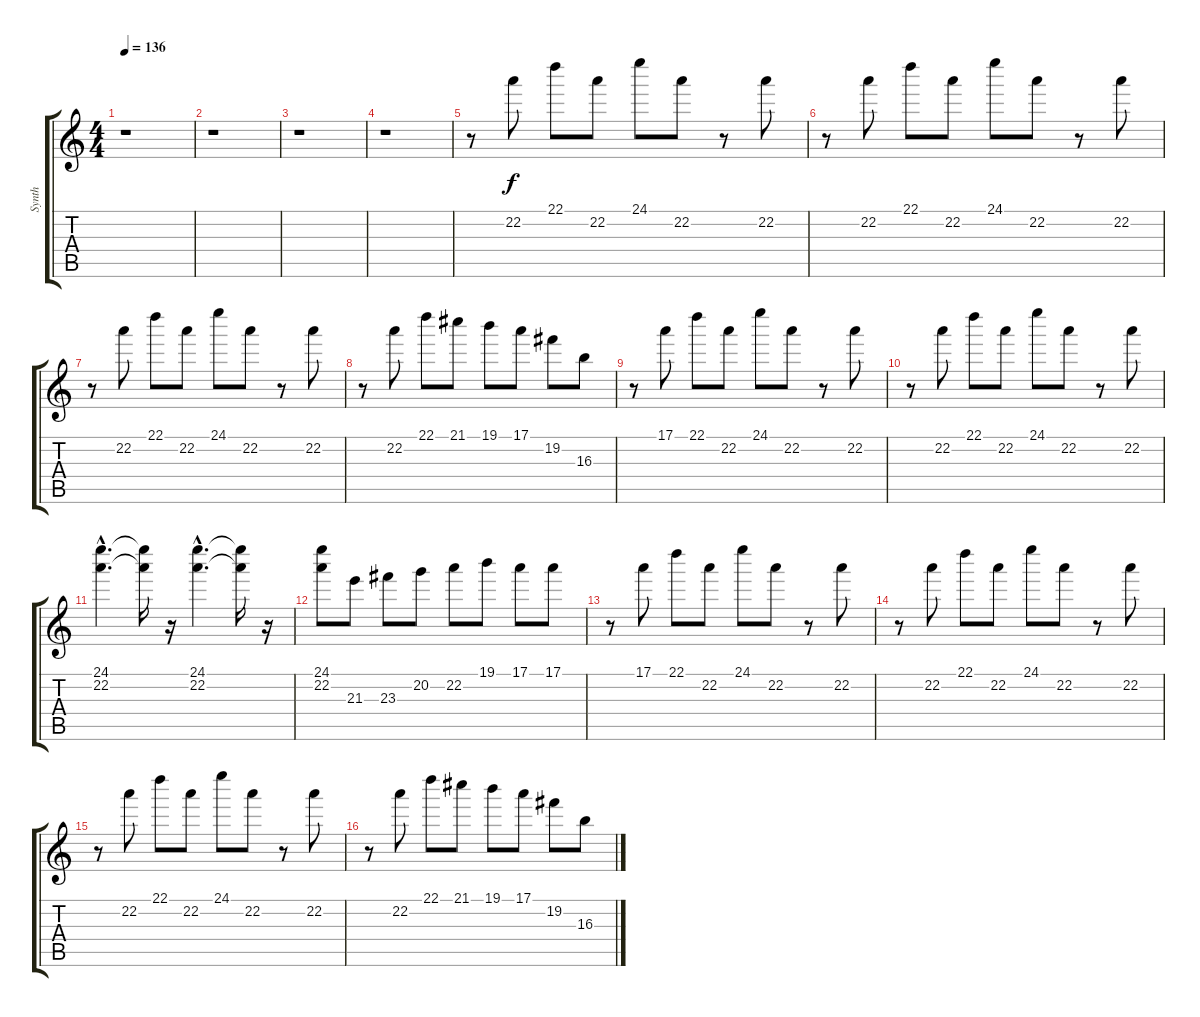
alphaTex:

\track ("Synth" "Synth") {instrument distortionguitar}
\staff {score tabs}
\tuning (E4 B3 G3 D3 A2 E2) {hide}
\ts (4 4)
\tempo 136
\clef g2
\ks c
r.1{dy f} |
r.1 |
r.1 |
r.1 |
r.8 22.2.8 22.1.8 22.2.8 24.1.8 22.2.8 r.8 22.2.8 |
r.8 22.2.8 22.1.8 22.2.8 24.1.8 22.2.8 r.8 22.2.8 |
r.8 22.2.8 22.1.8 22.2.8 24.1.8 22.2.8 r.8 22.2.8 |
r.8 22.2.8 22.1.8 21.1.8 19.1.8 17.1.8 19.2.8 16.3.8 |
r.8 17.1.8 22.1.8 22.2.8 24.1.8 22.2.8 r.8 22.2.8 |
r.8 22.2.8 22.1.8 22.2.8 24.1.8 22.2.8 r.8 22.2.8 |
(24.1{hac} 22.2{hac}).4{d} (24.1{t} 22.2{t}).16 r.16 (24.1{hac} 22.2{hac}).4{d} (24.1{t} 22.2{t}).16 r.16 |
(24.1 22.2).8 21.3.8 23.3.8 20.2.8 22.2.8 19.1.8 17.1.8 17.1.8 |
r.8 17.1.8 22.1.8 22.2.8 24.1.8 22.2.8 r.8 22.2.8 |
r.8 22.2.8 22.1.8 22.2.8 24.1.8 22.2.8 r.8 22.2.8 |
r.8 22.2.8 22.1.8 22.2.8 24.1.8 22.2.8 r.8 22.2.8 |
r.8 22.2.8 22.1.8 21.1.8 19.1.8 17.1.8 19.2.8 16.3.8
